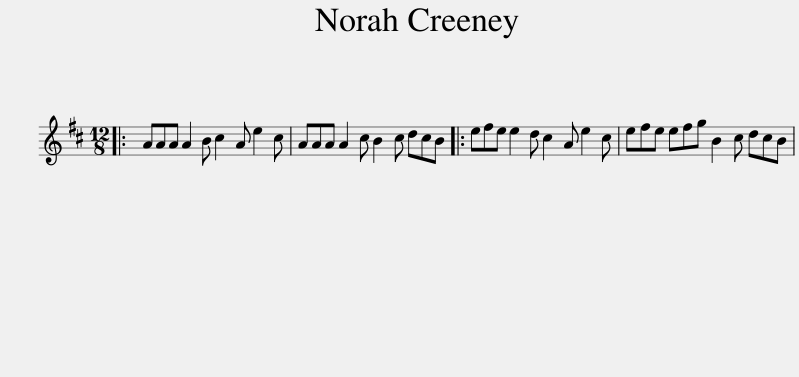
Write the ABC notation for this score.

X:1
L:1/8
M:12/8
I:linebreak $
K:D
V:1 treble
V:1
|: AAA A2 B c2 A e2 c | AAA A2 c B2 c dcB |: efe e2 d c2 A e2 c | efe efg B2 c dcB | %4
